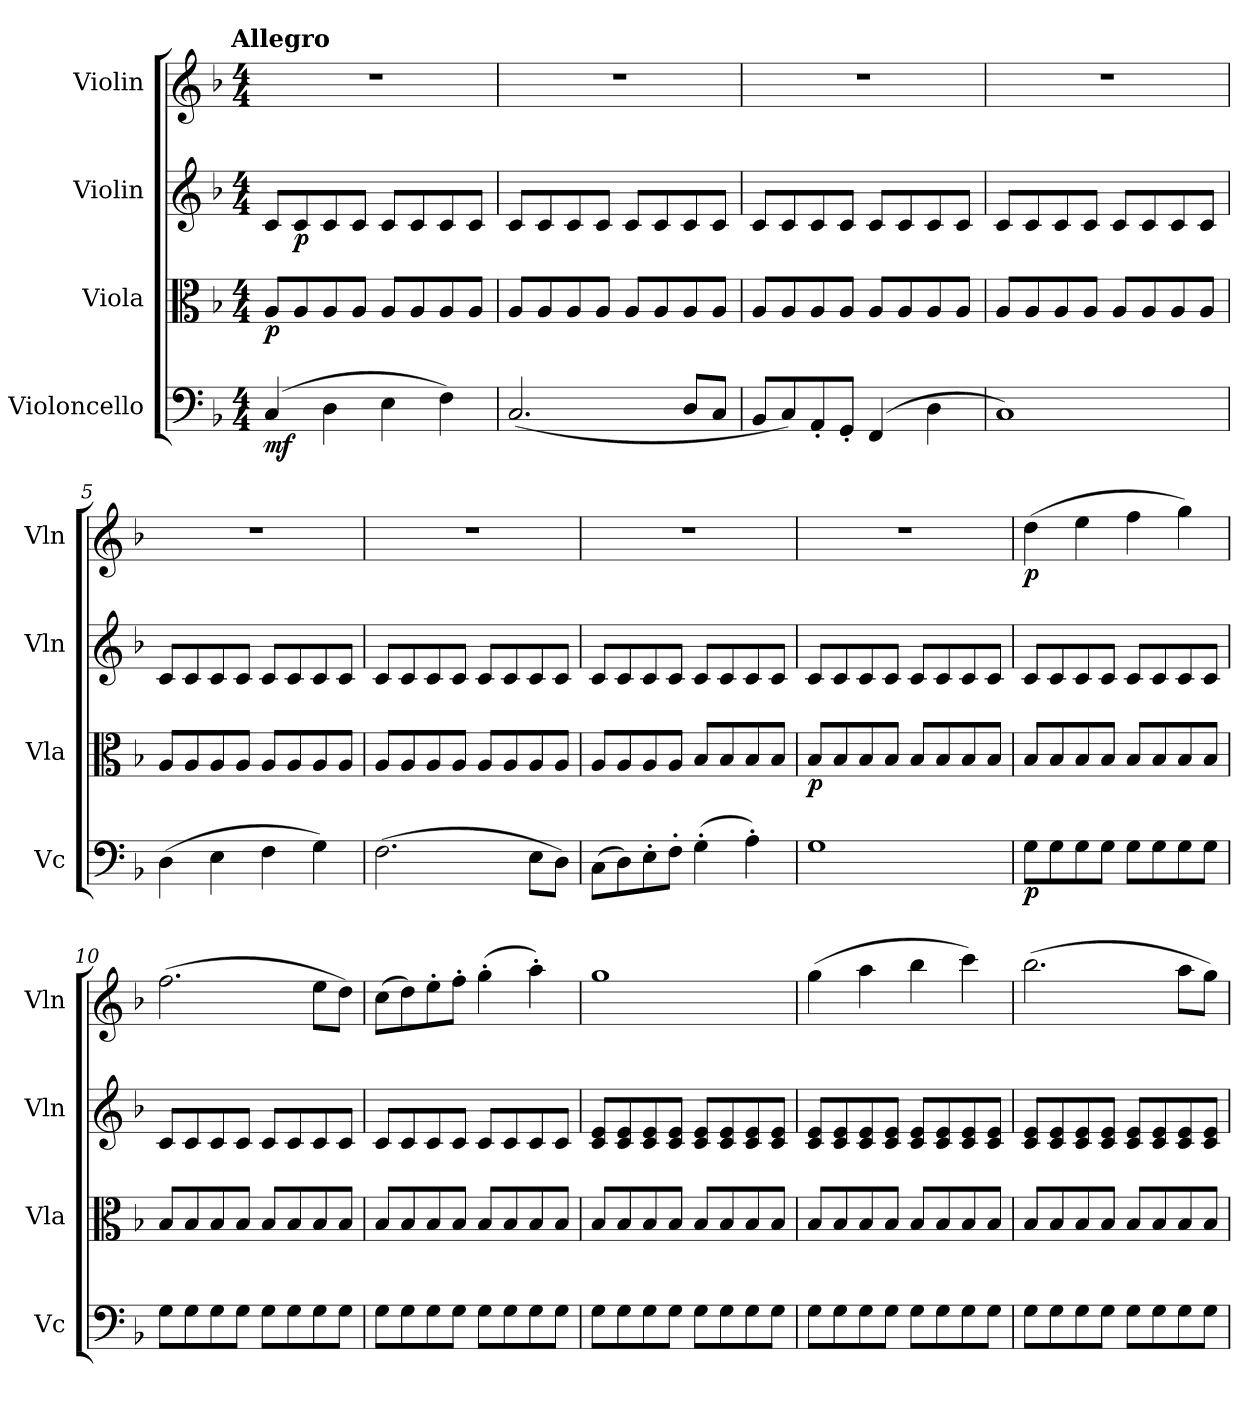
**kern	**dynam	**kern	**dynam	**kern	**dynam	**kern	**dynam
*part4	*part4	*part3	*part3	*part2	*part2	*part1	*part1
*staff4	*staff4	*staff3	*staff3	*staff2	*staff2	*staff1	*staff1
*I"Violoncello	*	*I"Viola	*	*I"Violin	*	*I"Violin	*
*I'Vc	*	*I'Vla	*	*I'Vln	*	*I'Vln	*
*clefF4	*	*clefC3	*	*clefG2	*	*clefG2	*
*k[b-]	*	*k[b-]	*	*k[b-]	*	*k[b-]	*
!!LO:TX:omd:t=Allegro
*M4/4	*	*M4/4	*	*M4/4	*	*M4/4	*
*MM160	*	*MM160	*	*MM160	*	*MM160	*
=1	=1	=1	=1	=1	=1	=1	=1
(4C/	mf	8A/L	p	8c/L	.	1r	.
.	.	8A/	.	8c/	p	.	.
4D\	.	8A/	.	8c/	.	.	.
.	.	8A/J	.	8c/J	.	.	.
4E\	.	8A/L	.	8c/L	.	.	.
.	.	8A/	.	8c/	.	.	.
4F\)	.	8A/	.	8c/	.	.	.
.	.	8A/J	.	8c/J	.	.	.
=2	=2	=2	=2	=2	=2	=2	=2
(2.C/	.	8A/L	.	8c/L	.	1r	.
.	.	8A/	.	8c/	.	.	.
.	.	8A/	.	8c/	.	.	.
.	.	8A/J	.	8c/J	.	.	.
.	.	8A/L	.	8c/L	.	.	.
.	.	8A/	.	8c/	.	.	.
8D/L	.	8A/	.	8c/	.	.	.
8C/J	.	8A/J	.	8c/J	.	.	.
=3	=3	=3	=3	=3	=3	=3	=3
8BB-/L	.	8A/L	.	8c/L	.	1r	.
8C/)	.	8A/	.	8c/	.	.	.
8AA'/	.	8A/	.	8c/	.	.	.
8GG'/J	.	8A/J	.	8c/J	.	.	.
(4FF/	.	8A/L	.	8c/L	.	.	.
.	.	8A/	.	8c/	.	.	.
4D\	.	8A/	.	8c/	.	.	.
.	.	8A/J	.	8c/J	.	.	.
=4	=4	=4	=4	=4	=4	=4	=4
1C)	.	8A/L	.	8c/L	.	1r	.
.	.	8A/	.	8c/	.	.	.
.	.	8A/	.	8c/	.	.	.
.	.	8A/J	.	8c/J	.	.	.
.	.	8A/L	.	8c/L	.	.	.
.	.	8A/	.	8c/	.	.	.
.	.	8A/	.	8c/	.	.	.
.	.	8A/J	.	8c/J	.	.	.
=5	=5	=5	=5	=5	=5	=5	=5
(4D\	.	8A/L	.	8c/L	.	1r	.
.	.	8A/	.	8c/	.	.	.
4E\	.	8A/	.	8c/	.	.	.
.	.	8A/J	.	8c/J	.	.	.
4F\	.	8A/L	.	8c/L	.	.	.
.	.	8A/	.	8c/	.	.	.
4G\)	.	8A/	.	8c/	.	.	.
.	.	8A/J	.	8c/J	.	.	.
=6	=6	=6	=6	=6	=6	=6	=6
(2.F\	.	8A/L	.	8c/L	.	1r	.
.	.	8A/	.	8c/	.	.	.
.	.	8A/	.	8c/	.	.	.
.	.	8A/J	.	8c/J	.	.	.
.	.	8A/L	.	8c/L	.	.	.
.	.	8A/	.	8c/	.	.	.
8E\L	.	8A/	.	8c/	.	.	.
8D\J)	.	8A/J	.	8c/J	.	.	.
=7	=7	=7	=7	=7	=7	=7	=7
(8C\L	.	8A/L	.	8c/L	.	1r	.
8D\)	.	8A/	.	8c/	.	.	.
8E'\	.	8A/	.	8c/	.	.	.
8F'\J	.	8A/J	.	8c/J	.	.	.
(4G'\	.	8B-/L	.	8c/L	.	.	.
.	.	8B-/	.	8c/	.	.	.
4A'\)	.	8B-/	.	8c/	.	.	.
.	.	8B-/J	.	8c/J	.	.	.
=8	=8	=8	=8	=8	=8	=8	=8
1G	.	8B-/L	p	8c/L	.	1r	.
.	.	8B-/	.	8c/	.	.	.
.	.	8B-/	.	8c/	.	.	.
.	.	8B-/J	.	8c/J	.	.	.
.	.	8B-/L	.	8c/L	.	.	.
.	.	8B-/	.	8c/	.	.	.
.	.	8B-/	.	8c/	.	.	.
.	.	8B-/J	.	8c/J	.	.	.
=9	=9	=9	=9	=9	=9	=9	=9
8G\L	p	8B-/L	.	8c/L	.	(4dd\	p
8G\	.	8B-/	.	8c/	.	.	.
8G\	.	8B-/	.	8c/	.	4ee\	.
8G\J	.	8B-/J	.	8c/J	.	.	.
8G\L	.	8B-/L	.	8c/L	.	4ff\	.
8G\	.	8B-/	.	8c/	.	.	.
8G\	.	8B-/	.	8c/	.	4gg\)	.
8G\J	.	8B-/J	.	8c/J	.	.	.
=10	=10	=10	=10	=10	=10	=10	=10
8G\L	.	8B-/L	.	8c/L	.	(2.ff\	.
8G\	.	8B-/	.	8c/	.	.	.
8G\	.	8B-/	.	8c/	.	.	.
8G\J	.	8B-/J	.	8c/J	.	.	.
8G\L	.	8B-/L	.	8c/L	.	.	.
8G\	.	8B-/	.	8c/	.	.	.
8G\	.	8B-/	.	8c/	.	8ee\L	.
8G\J	.	8B-/J	.	8c/J	.	8dd\J)	.
=11	=11	=11	=11	=11	=11	=11	=11
8G\L	.	8B-/L	.	8c/L	.	(8cc\L	.
8G\	.	8B-/	.	8c/	.	8dd\)	.
8G\	.	8B-/	.	8c/	.	8ee'\	.
8G\J	.	8B-/J	.	8c/J	.	8ff'\J	.
8G\L	.	8B-/L	.	8c/L	.	(4gg'\	.
8G\	.	8B-/	.	8c/	.	.	.
8G\	.	8B-/	.	8c/	.	4aa'\)	.
8G\J	.	8B-/J	.	8c/J	.	.	.
=12	=12	=12	=12	=12	=12	=12	=12
8G\L	.	8B-/L	.	8c/ 8e/L	.	1gg	.
8G\	.	8B-/	.	8c/ 8e/	.	.	.
8G\	.	8B-/	.	8c/ 8e/	.	.	.
8G\J	.	8B-/J	.	8c/ 8e/J	.	.	.
8G\L	.	8B-/L	.	8c/ 8e/L	.	.	.
8G\	.	8B-/	.	8c/ 8e/	.	.	.
8G\	.	8B-/	.	8c/ 8e/	.	.	.
8G\J	.	8B-/J	.	8c/ 8e/J	.	.	.
=13	=13	=13	=13	=13	=13	=13	=13
8G\L	.	8B-/L	.	8c/ 8e/L	.	(4gg\	.
8G\	.	8B-/	.	8c/ 8e/	.	.	.
8G\	.	8B-/	.	8c/ 8e/	.	4aa\	.
8G\J	.	8B-/J	.	8c/ 8e/J	.	.	.
8G\L	.	8B-/L	.	8c/ 8e/L	.	4bb-\	.
8G\	.	8B-/	.	8c/ 8e/	.	.	.
8G\	.	8B-/	.	8c/ 8e/	.	4ccc\)	.
8G\J	.	8B-/J	.	8c/ 8e/J	.	.	.
=14	=14	=14	=14	=14	=14	=14	=14
8G\L	.	8B-/L	.	8c/ 8e/L	.	(2.bb-\	.
8G\	.	8B-/	.	8c/ 8e/	.	.	.
8G\	.	8B-/	.	8c/ 8e/	.	.	.
8G\J	.	8B-/J	.	8c/ 8e/J	.	.	.
8G\L	.	8B-/L	.	8c/ 8e/L	.	.	.
8G\	.	8B-/	.	8c/ 8e/	.	.	.
8G\	.	8B-/	.	8c/ 8e/	.	8aa\L	.
8G\J	.	8B-/J	.	8c/ 8e/J	.	8gg\J)	.
=	=	=	=	=	=	=	=
*-	*-	*-	*-	*-	*-	*-	*-
